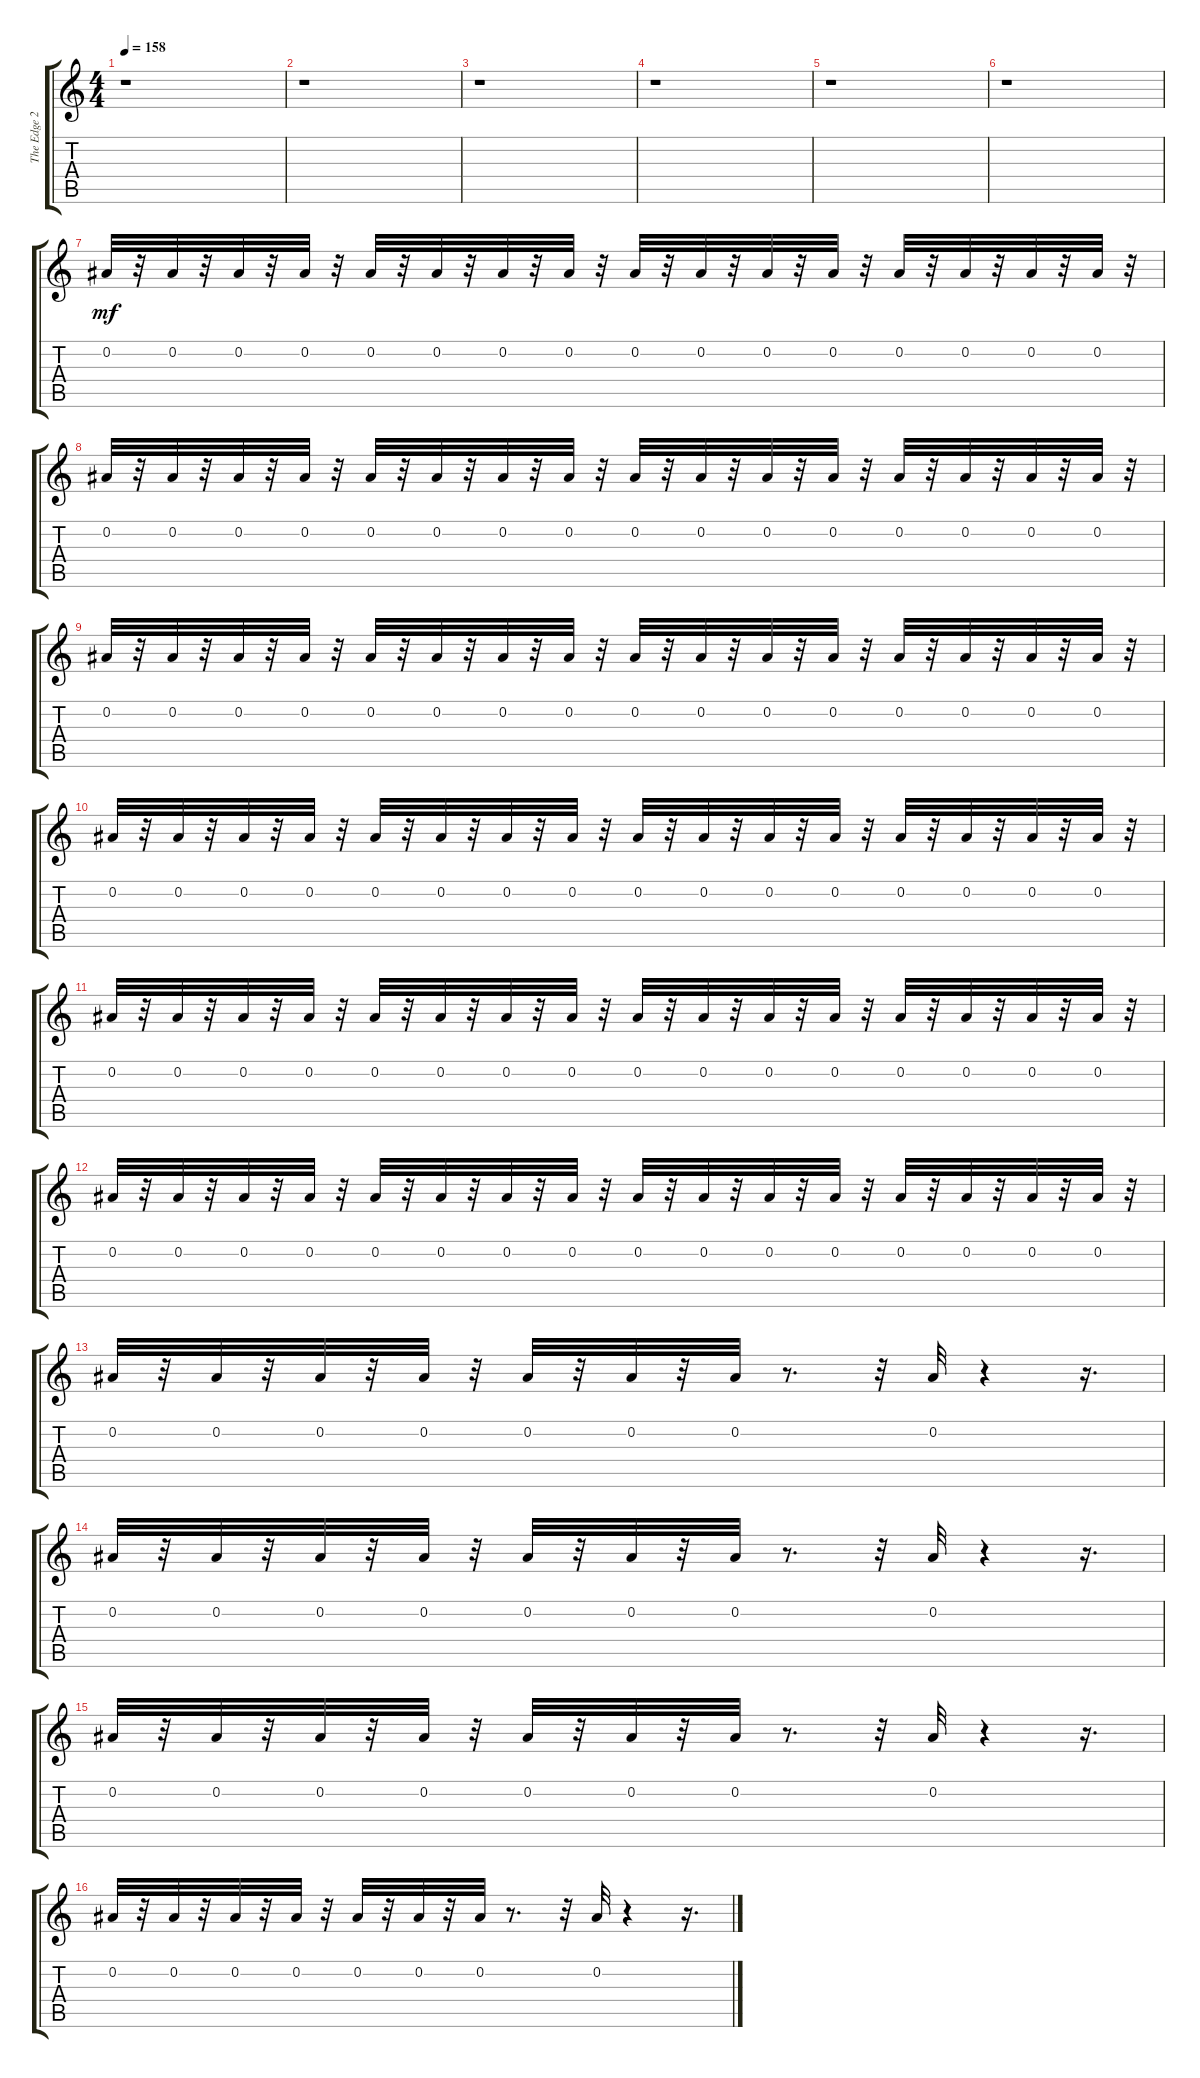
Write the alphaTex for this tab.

\track ("The Edge 2" "The Edge 2") {instrument overdrivenguitar}
\staff {score tabs}
\tuning (Eb4 Bb3 Gb3 Db3 Ab2 Eb2) {hide}
\ts (4 4)
\tempo 158
\clef g2
\ks c
r.1{dy f} |
r.1 |
r.1 |
r.1 |
r.1 |
r.1 |
0.2.32{dy mf} r.32 0.2.32 r.32 0.2.32 r.32 0.2.32 r.32 0.2.32 r.32 0.2.32 r.32 0.2.32 r.32 0.2.32 r.32 0.2.32 r.32 0.2.32 r.32 0.2.32 r.32 0.2.32 r.32 0.2.32 r.32 0.2.32 r.32 0.2.32 r.32 0.2.32 r.32 |
0.2.32 r.32 0.2.32 r.32 0.2.32 r.32 0.2.32 r.32 0.2.32 r.32 0.2.32 r.32 0.2.32 r.32 0.2.32 r.32 0.2.32 r.32 0.2.32 r.32 0.2.32 r.32 0.2.32 r.32 0.2.32 r.32 0.2.32 r.32 0.2.32 r.32 0.2.32 r.32 |
0.2.32 r.32 0.2.32 r.32 0.2.32 r.32 0.2.32 r.32 0.2.32 r.32 0.2.32 r.32 0.2.32 r.32 0.2.32 r.32 0.2.32 r.32 0.2.32 r.32 0.2.32 r.32 0.2.32 r.32 0.2.32 r.32 0.2.32 r.32 0.2.32 r.32 0.2.32 r.32 |
0.2.32 r.32 0.2.32 r.32 0.2.32 r.32 0.2.32 r.32 0.2.32 r.32 0.2.32 r.32 0.2.32 r.32 0.2.32 r.32 0.2.32 r.32 0.2.32 r.32 0.2.32 r.32 0.2.32 r.32 0.2.32 r.32 0.2.32 r.32 0.2.32 r.32 0.2.32 r.32 |
0.2.32 r.32 0.2.32 r.32 0.2.32 r.32 0.2.32 r.32 0.2.32 r.32 0.2.32 r.32 0.2.32 r.32 0.2.32 r.32 0.2.32 r.32 0.2.32 r.32 0.2.32 r.32 0.2.32 r.32 0.2.32 r.32 0.2.32 r.32 0.2.32 r.32 0.2.32 r.32 |
0.2.32 r.32 0.2.32 r.32 0.2.32 r.32 0.2.32 r.32 0.2.32 r.32 0.2.32 r.32 0.2.32 r.32 0.2.32 r.32 0.2.32 r.32 0.2.32 r.32 0.2.32 r.32 0.2.32 r.32 0.2.32 r.32 0.2.32 r.32 0.2.32 r.32 0.2.32 r.32 |
0.2.32 r.32 0.2.32 r.32 0.2.32 r.32 0.2.32 r.32 0.2.32 r.32 0.2.32 r.32 0.2.32 r.8{d} r.32 0.2.32 r.4 r.16{d} |
0.2.32 r.32 0.2.32 r.32 0.2.32 r.32 0.2.32 r.32 0.2.32 r.32 0.2.32 r.32 0.2.32 r.8{d} r.32 0.2.32 r.4 r.16{d} |
0.2.32 r.32 0.2.32 r.32 0.2.32 r.32 0.2.32 r.32 0.2.32 r.32 0.2.32 r.32 0.2.32 r.8{d} r.32 0.2.32 r.4 r.16{d} |
0.2.32 r.32 0.2.32 r.32 0.2.32 r.32 0.2.32 r.32 0.2.32 r.32 0.2.32 r.32 0.2.32 r.8{d} r.32 0.2.32 r.4 r.16{d}
